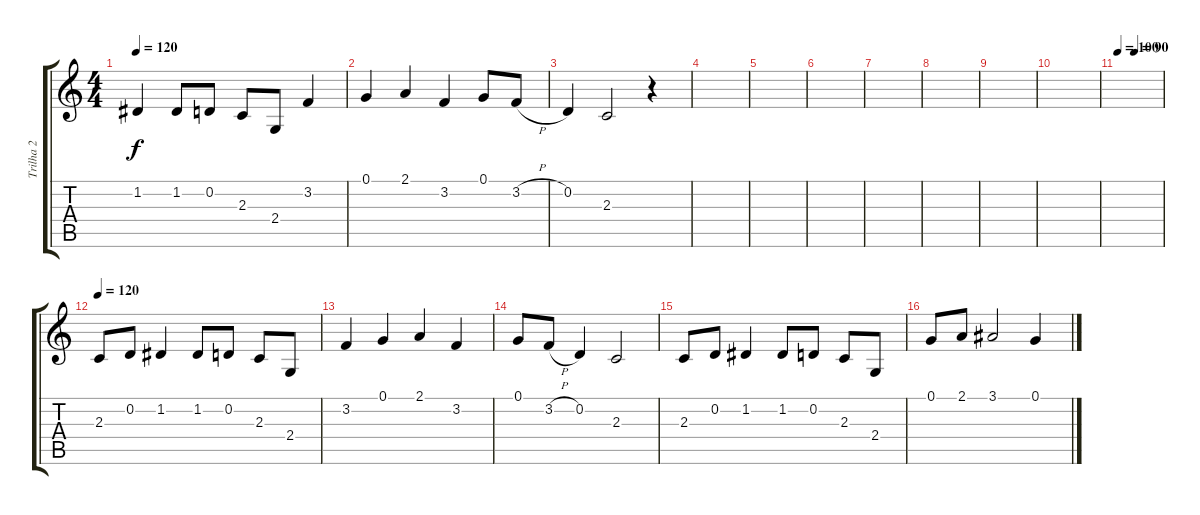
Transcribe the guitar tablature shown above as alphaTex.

\track ("Trilha 2" "Trilha 2") {instrument flute}
\staff {score tabs}
\tuning (G4 D4 Bb3 F3 C3 G2) {hide}
\ts (4 4)
\tempo 120
\clef g2
\ks c
1.2.4{dy f} 1.2.8 0.2.8 2.3.8 2.4.8 3.2.4 |
0.1.4 2.1.4 3.2.4 0.1.8 3.2{h}.8 |
0.2.4 2.3.2 r.4 |
|
|
|
|
|
|
|
\tempo 100
\tempo (90 0.375)
|
\tempo 120
2.3.8 0.2.8 1.2.4 1.2.8 0.2.8 2.3.8 2.4.8 |
3.2.4 0.1.4 2.1.4 3.2.4 |
0.1.8 3.2{h}.8 0.2.4 2.3.2 |
2.3.8 0.2.8 1.2.4 1.2.8 0.2.8 2.3.8 2.4.8 |
0.1.8 2.1.8 3.1.2 0.1.4
